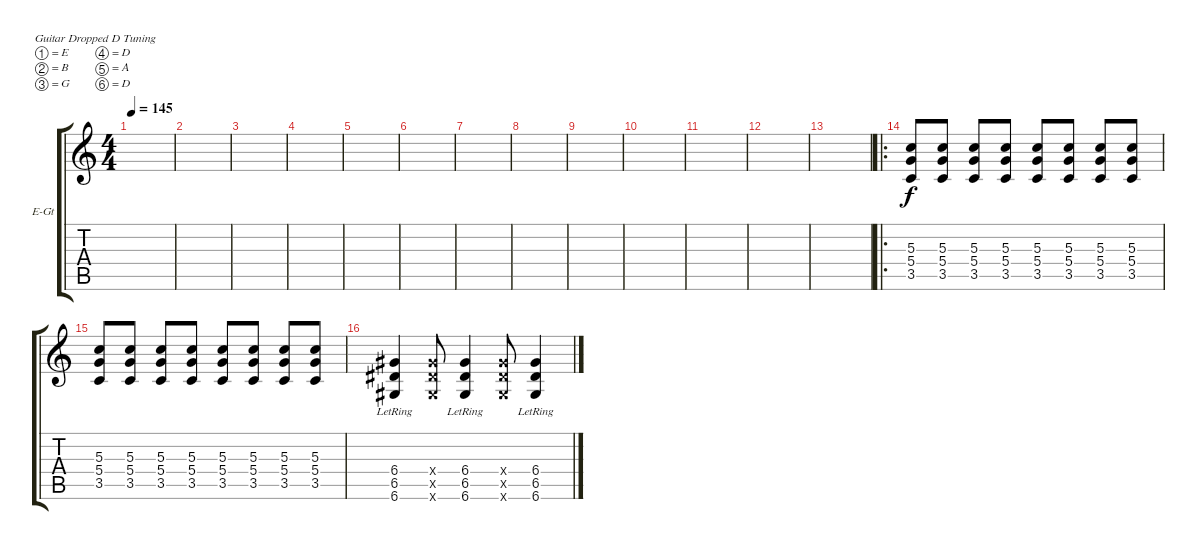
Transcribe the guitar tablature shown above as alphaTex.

\defaultSystemsLayout 4
\bracketExtendMode groupsimilarinstruments
\firstSystemTrackNameOrientation horizontal
\otherSystemsTrackNameOrientation horizontal
\track ("Electric Guitar" "E-Gt") {instrument distortionguitar}
\staff {score tabs}
\tuning (E4 B3 G3 D3 A2 D2)
\ts (4 4)
\tempo 145
\clef g2
\ks c
|
|
|
|
|
|
|
|
|
|
|
|
|
\ro
(3.5 5.4 5.3).8 (3.5 5.4 5.3).8 (3.5 5.4 5.3).8 (3.5 5.4 5.3).8 (3.5 5.4 5.3).8 (3.5 5.4 5.3).8 (3.5 5.4 5.3).8 (3.5 5.4 5.3).8 |
(3.5 5.4 5.3).8 (3.5 5.4 5.3).8 (3.5 5.4 5.3).8 (3.5 5.4 5.3).8 (3.5 5.4 5.3).8 (3.5 5.4 5.3).8 (3.5 5.4 5.3).8 (3.5 5.4 5.3).8 |
(6.6{lr} 6.5{lr} 6.4{lr}).4 (6.6{x} 6.5{x} 6.4{x}).8 (6.6{lr} 6.5{lr} 6.4{lr}).4 (6.6{x} 6.5{x} 6.4{x}).8 (6.6{lr} 6.5{lr} 6.4{lr}).4
